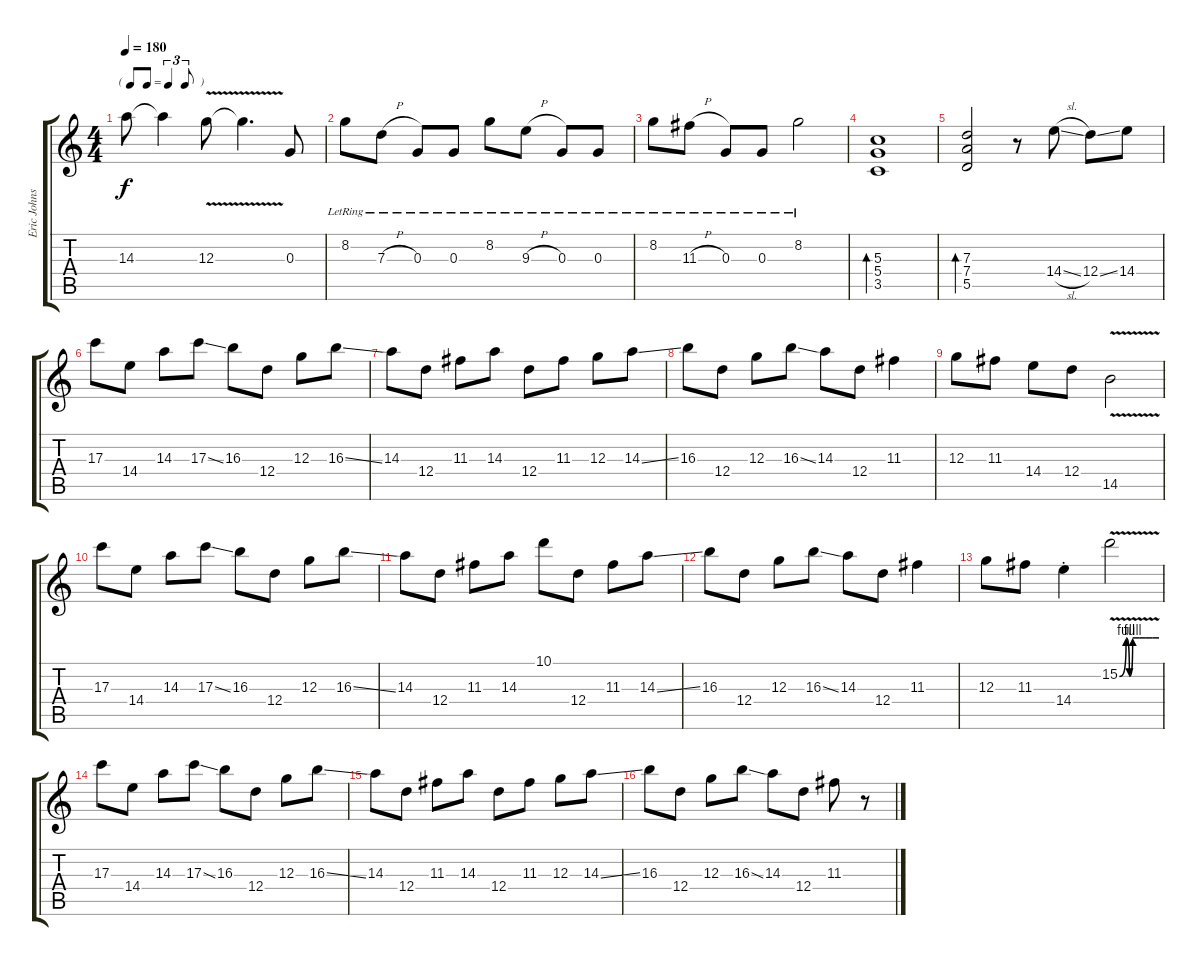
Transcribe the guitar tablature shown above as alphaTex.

\track ("Eric Johnson" "Eric Johns") {instrument distortionguitar}
\staff {score tabs}
\tuning (E4 B3 G3 D3 A2 E2) {hide}
\ts (4 4)
\tf triplet8th
\tempo 180
\clef g2
\ks c
14.3{t}.8{dy f} 14.3{t}.4 12.3{v}.8 12.3{t}.4{d} 0.3.8 |
8.2{lr}.8 7.3{h lr}.8 0.3{lr}.8 0.3{lr}.8 8.2{lr}.8 9.3{h lr}.8 0.3{lr}.8 0.3{lr}.8 |
8.2{lr}.8 11.3{h lr}.8 0.3{lr}.8 0.3{lr}.8 8.2{lr}.2 |
(5.3 5.4 3.5).1{bd 240} |
(7.3 7.4 5.5).2{bd 240} r.8 14.4{sl}.8 12.4{ss}.8 14.4.8 |
17.3.8 14.4.8 14.3.8 17.3{ss}.8 16.3.8 12.4.8 12.3.8 16.3{ss}.8 |
14.3.8 12.4.8 11.3.8 14.3.8 12.4.8 11.3.8 12.3.8 14.3{ss}.8 |
16.3.8 12.4.8 12.3.8 16.3{ss}.8 14.3.8 12.4.8 11.3.4 |
12.3.8 11.3.8 14.4.8 12.4.8 14.5{v}.2 |
17.3.8 14.4.8 14.3.8 17.3{ss}.8 16.3.8 12.4.8 12.3.8 16.3{ss}.8 |
14.3.8 12.4.8 11.3.8 14.3.8 10.1.8 12.4.8 11.3.8 14.3{ss}.8 |
16.3.8 12.4.8 12.3.8 16.3{ss}.8 14.3.8 12.4.8 11.3.4 |
12.3.8 11.3.8 14.4{st}.4 15.2{be (custom 0 0 10 4 15 0 20 4 30 4 40 4 50 4 60 4) v}.2 |
17.3.8 14.4.8 14.3.8 17.3{ss}.8 16.3.8 12.4.8 12.3.8 16.3{ss}.8 |
14.3.8 12.4.8 11.3.8 14.3.8 12.4.8 11.3.8 12.3.8 14.3{ss}.8 |
16.3.8 12.4.8 12.3.8 16.3{ss}.8 14.3.8 12.4.8 11.3.8 r.8
